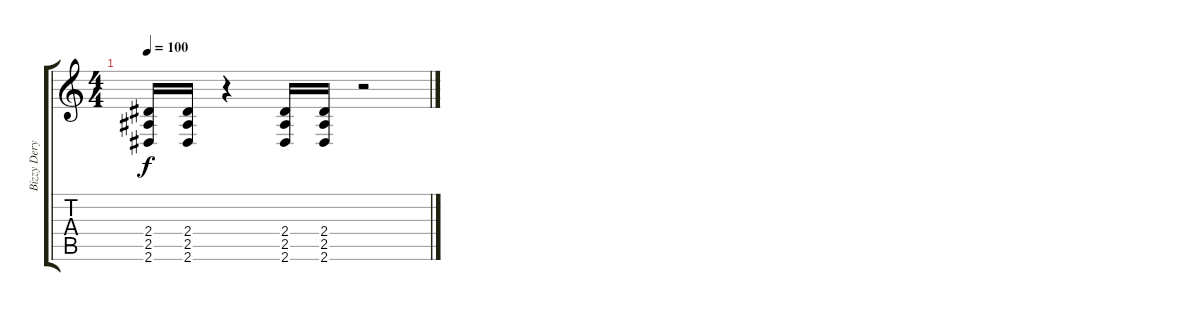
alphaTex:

\track ("Bizzy Deryck" "Bizzy Dery") {instrument overdrivenguitar}
\staff {score tabs}
\tuning (Eb4 Bb3 Gb3 Db3 Ab2 Db2) {hide}
\ts (4 4)
\tempo 100
\clef g2
\ks c
(2.4 2.5 2.6).16{dy f} (2.4 2.5 2.6).16 r.4 (2.4 2.5 2.6).16 (2.4 2.5 2.6).16 r.2
